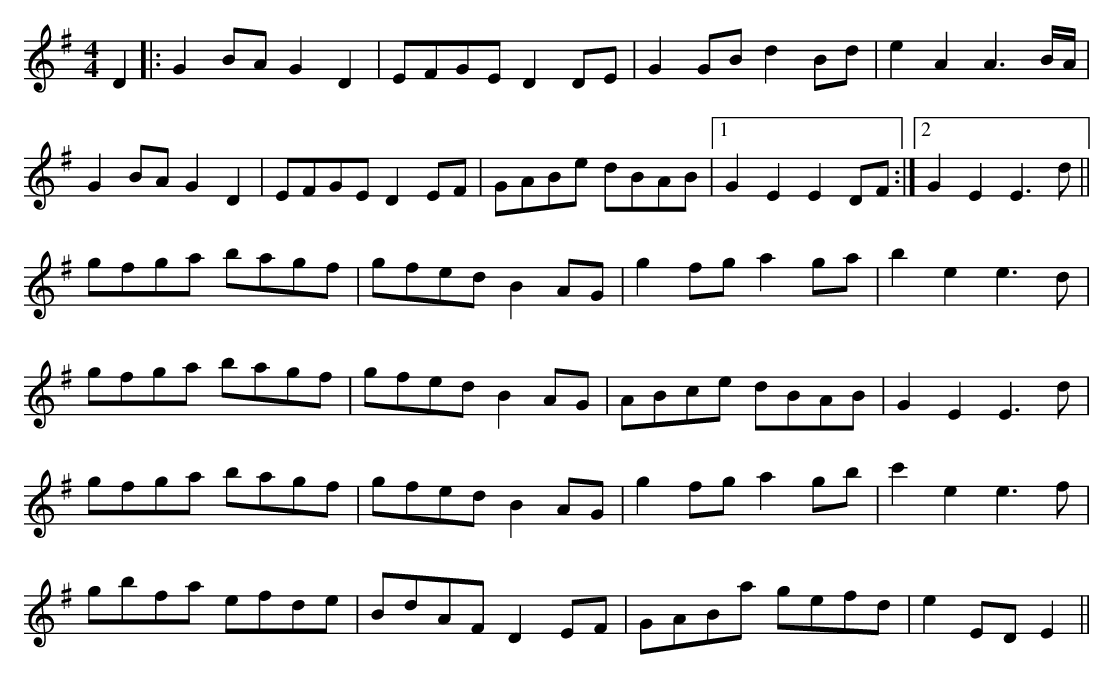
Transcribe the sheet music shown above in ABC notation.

X:1
M:4/4
K:Emin
D2|:G2 BA G2 D2|EFGE D2 DE|G2 GB d2 Bd|e2 A2 A3 B/A/|
G2 BA G2 D2|EFGE D2 EF|GABe dBAB|1 G2 E2 E2 DF:|2 G2 E2 E3d||
gfga bagf|gfed B2 AG|g2 fg a2 ga|b2 e2 e3d|
gfga bagf|gfed B2 AG|ABce dBAB|G2 E2 E3d|
gfga bagf|gfed B2 AG|g2 fg a2 gb|c'2 e2 e3f|
gbfa efde|BdAF D2 EF|GABa gefd|e2 ED E2||
